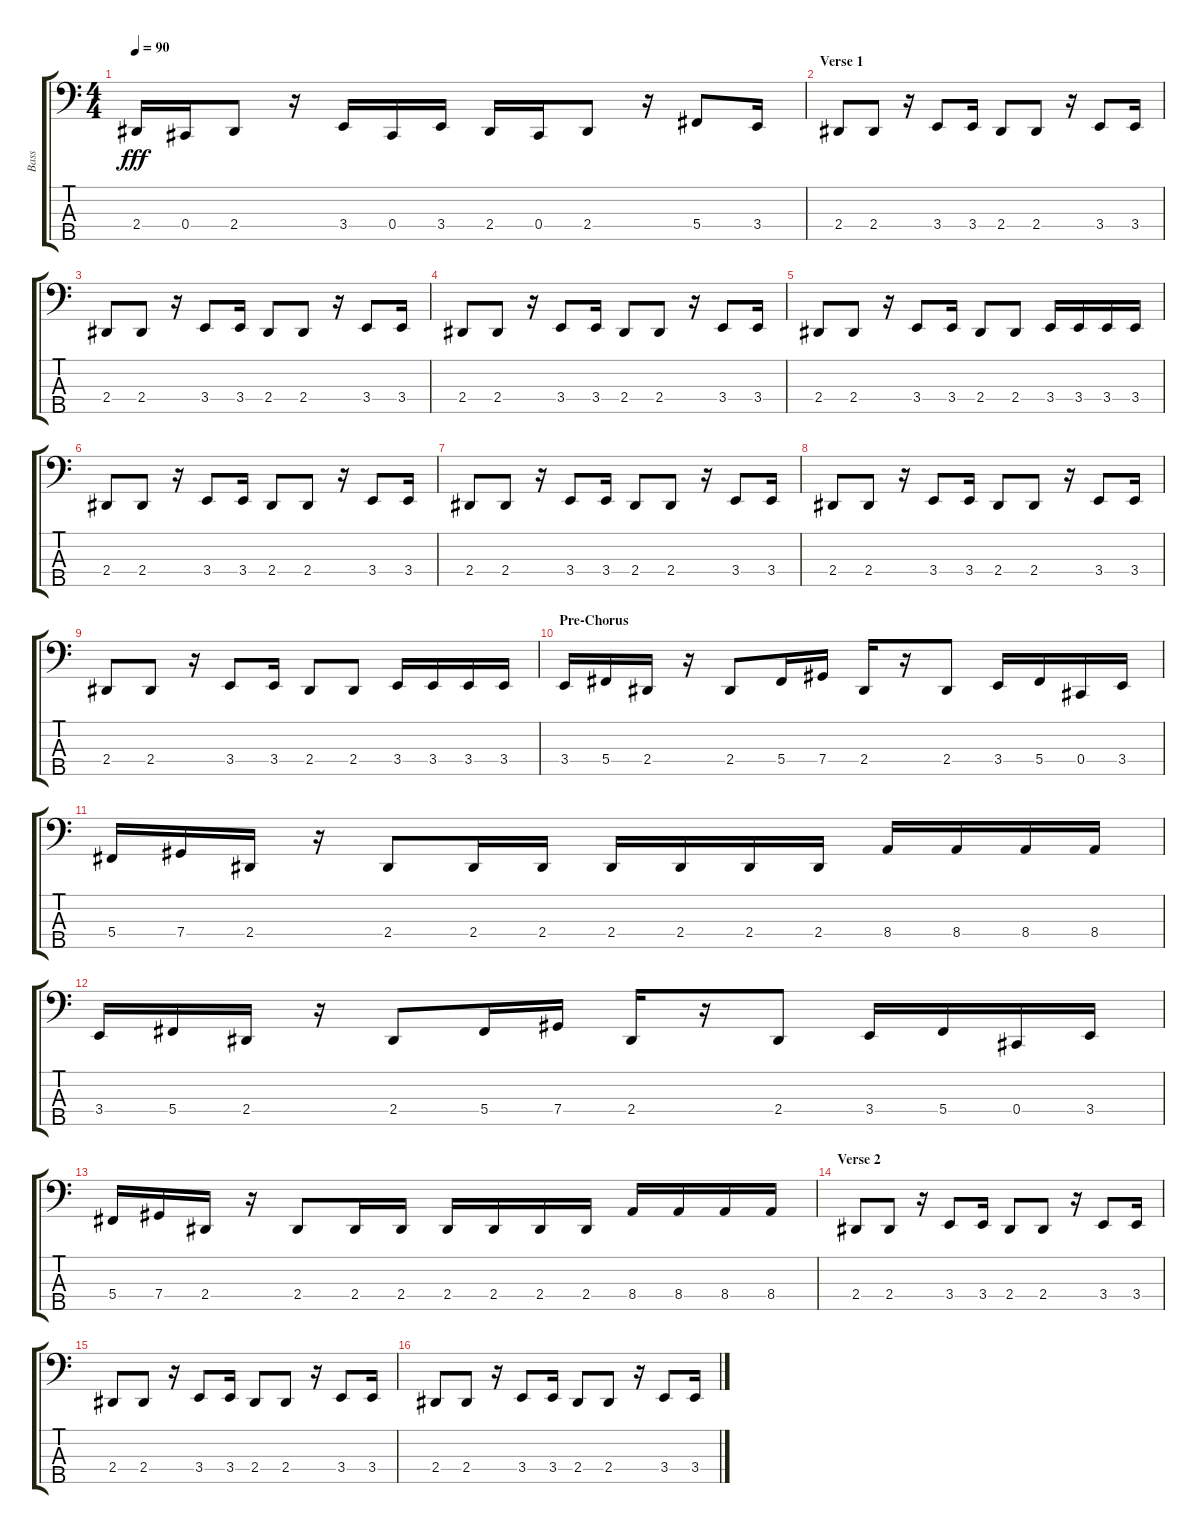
\track ("Bass" "Bass") {instrument electricbasspick}
\staff {score tabs}
\tuning (Gb2 Db2 Ab1 Db1 Bb0) {hide}
\ts (4 4)
\tempo 90
\clef f4
\ks c
2.4.16{dy fff} 0.4.16 2.4.8 r.16 3.4.16 0.4.16 3.4.16 2.4.16 0.4.16 2.4.8 r.16 5.4.8 3.4.16 |
\section ("" "Verse 1")
2.4.8 2.4.8 r.16 3.4.8 3.4.16 2.4.8 2.4.8 r.16 3.4.8 3.4.16 |
2.4.8 2.4.8 r.16 3.4.8 3.4.16 2.4.8 2.4.8 r.16 3.4.8 3.4.16 |
2.4.8 2.4.8 r.16 3.4.8 3.4.16 2.4.8 2.4.8 r.16 3.4.8 3.4.16 |
2.4.8 2.4.8 r.16 3.4.8 3.4.16 2.4.8 2.4.8 3.4.16 3.4.16 3.4.16 3.4.16 |
2.4.8 2.4.8 r.16 3.4.8 3.4.16 2.4.8 2.4.8 r.16 3.4.8 3.4.16 |
2.4.8 2.4.8 r.16 3.4.8 3.4.16 2.4.8 2.4.8 r.16 3.4.8 3.4.16 |
2.4.8 2.4.8 r.16 3.4.8 3.4.16 2.4.8 2.4.8 r.16 3.4.8 3.4.16 |
2.4.8 2.4.8 r.16 3.4.8 3.4.16 2.4.8 2.4.8 3.4.16 3.4.16 3.4.16 3.4.16 |
\section ("" "Pre-Chorus")
3.4.16 5.4.16 2.4.16 r.16 2.4.8 5.4.16 7.4.16 2.4.16 r.16 2.4.8 3.4.16 5.4.16 0.4.16 3.4.16 |
5.4.16 7.4.16 2.4.16 r.16 2.4.8 2.4.16 2.4.16 2.4.16 2.4.16 2.4.16 2.4.16 8.4.16 8.4.16 8.4.16 8.4.16 |
3.4.16 5.4.16 2.4.16 r.16 2.4.8 5.4.16 7.4.16 2.4.16 r.16 2.4.8 3.4.16 5.4.16 0.4.16 3.4.16 |
5.4.16 7.4.16 2.4.16 r.16 2.4.8 2.4.16 2.4.16 2.4.16 2.4.16 2.4.16 2.4.16 8.4.16 8.4.16 8.4.16 8.4.16 |
\section ("" "Verse 2")
2.4.8 2.4.8 r.16 3.4.8 3.4.16 2.4.8 2.4.8 r.16 3.4.8 3.4.16 |
2.4.8 2.4.8 r.16 3.4.8 3.4.16 2.4.8 2.4.8 r.16 3.4.8 3.4.16 |
2.4.8 2.4.8 r.16 3.4.8 3.4.16 2.4.8 2.4.8 r.16 3.4.8 3.4.16
